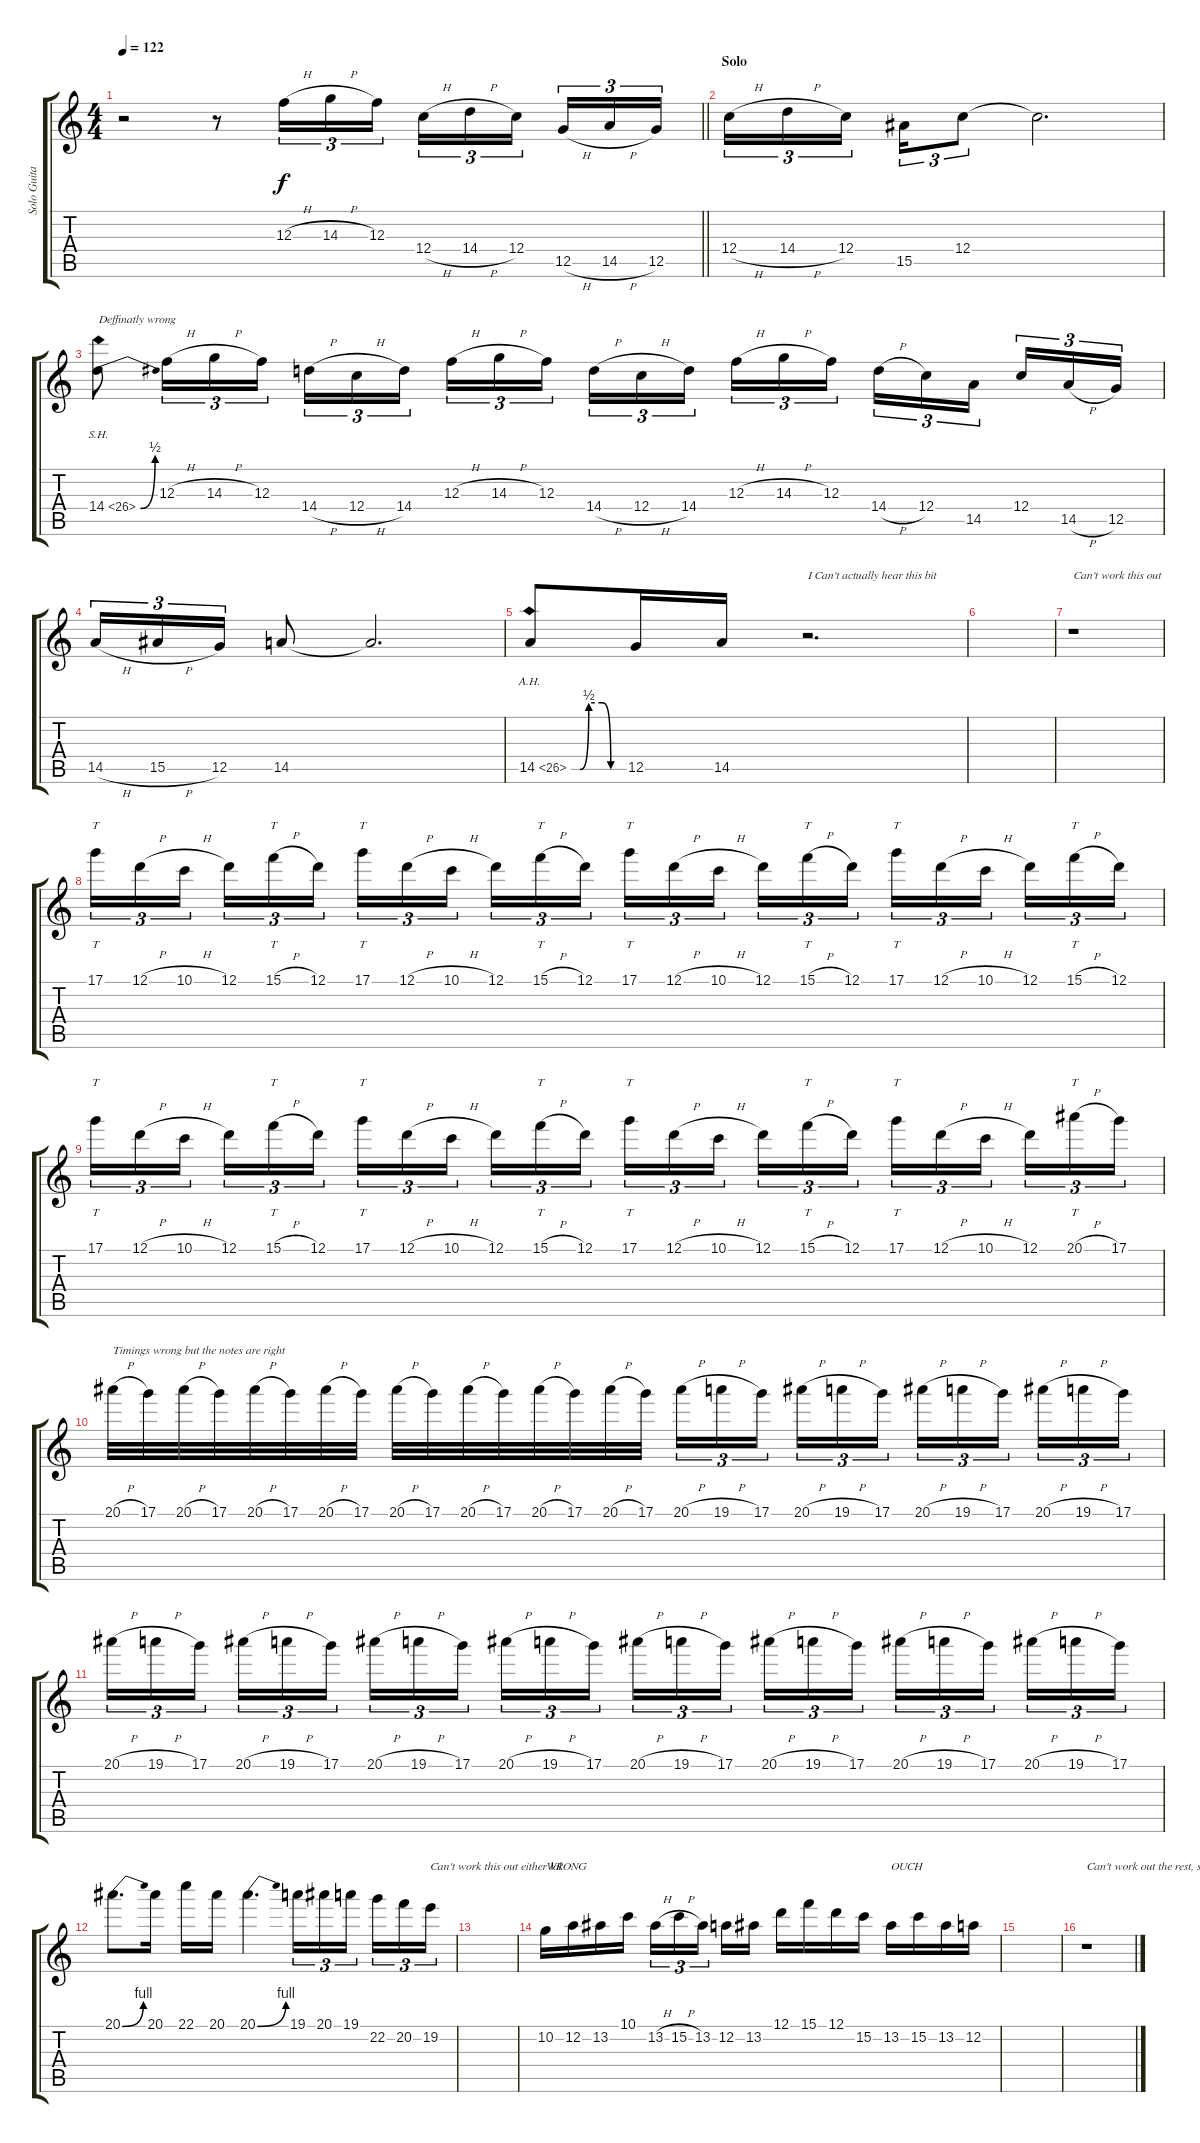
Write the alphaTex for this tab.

\track ("Solo Guitar" "Solo Guita") {instrument overdrivenguitar}
\staff {score tabs}
\tuning (D4 A3 F3 C3 G2 D2) {hide}
\ts (4 4)
\tempo 122
\clef g2
\barLineRight lightlight
\ks c
r.2{dy f} r.8 12.3{h}.16{tu (3 2)} 14.3{h}.16{tu (3 2)} 12.3.16{tu (3 2)} 12.4{h}.16{tu (3 2)} 14.4{h}.16{tu (3 2)} 12.4.16{tu (3 2) beam splitsecondary} 12.5{h}.16{tu (3 2)} 14.5{h}.16{tu (3 2)} 12.5.16{tu (3 2)} |
\section ("" "Solo")
12.4{h}.16{tu (3 2)} 14.4{h}.16{tu (3 2)} 12.4.16{tu (3 2) beam splitsecondary} 15.5.16{tu (3 2)} 12.4.8{tu (3 2)} 12.4{t}.2{d} |
14.4{be (bend 0 0 60 2) sh 12}.8{txt "Deffinatly wrong"} 12.3{h}.16{tu (3 2)} 14.3{h}.16{tu (3 2)} 12.3.16{tu (3 2)} 14.4{h}.16{tu (3 2)} 12.4{h}.16{tu (3 2)} 14.4.16{tu (3 2) beam splitsecondary} 12.3{h}.16{tu (3 2)} 14.3{h}.16{tu (3 2)} 12.3.16{tu (3 2)} 14.4{h}.16{tu (3 2)} 12.4{h}.16{tu (3 2)} 14.4.16{tu (3 2) beam splitsecondary} 12.3{h}.16{tu (3 2)} 14.3{h}.16{tu (3 2)} 12.3.16{tu (3 2)} 14.4{h}.16{tu (3 2)} 12.4.16{tu (3 2)} 14.5.16{tu (3 2) beam splitsecondary} 12.4.16{tu (3 2)} 14.5{h}.16{tu (3 2)} 12.5.16{tu (3 2)} |
14.5{h}.16{tu (3 2)} 15.5{h}.16{tu (3 2)} 12.5.16{tu (3 2)} 14.5.8 14.5{t}.2{d} |
14.5{be (custom 0 0 10 0 20 2 35 2 45 0 60 0) ah 12}.8 12.5.16 14.5.16 r.2{d txt "I Can't actually hear this bit"} |
|
r.1{txt "Can't work this out"} |
17.1.16{tt tu (3 2)} 12.1{h}.16{tu (3 2)} 10.1{h}.16{tu (3 2) beam splitsecondary} 12.1.16{tu (3 2)} 15.1{h}.16{tt tu (3 2)} 12.1.16{tu (3 2)} 17.1.16{tt tu (3 2)} 12.1{h}.16{tu (3 2)} 10.1{h}.16{tu (3 2) beam splitsecondary} 12.1.16{tu (3 2)} 15.1{h}.16{tt tu (3 2)} 12.1.16{tu (3 2)} 17.1.16{tt tu (3 2)} 12.1{h}.16{tu (3 2)} 10.1{h}.16{tu (3 2) beam splitsecondary} 12.1.16{tu (3 2)} 15.1{h}.16{tt tu (3 2)} 12.1.16{tu (3 2)} 17.1.16{tt tu (3 2)} 12.1{h}.16{tu (3 2)} 10.1{h}.16{tu (3 2) beam splitsecondary} 12.1.16{tu (3 2)} 15.1{h}.16{tt tu (3 2)} 12.1.16{tu (3 2)} |
17.1.16{tt tu (3 2)} 12.1{h}.16{tu (3 2)} 10.1{h}.16{tu (3 2) beam splitsecondary} 12.1.16{tu (3 2)} 15.1{h}.16{tt tu (3 2)} 12.1.16{tu (3 2)} 17.1.16{tt tu (3 2)} 12.1{h}.16{tu (3 2)} 10.1{h}.16{tu (3 2) beam splitsecondary} 12.1.16{tu (3 2)} 15.1{h}.16{tt tu (3 2)} 12.1.16{tu (3 2)} 17.1.16{tt tu (3 2)} 12.1{h}.16{tu (3 2)} 10.1{h}.16{tu (3 2) beam splitsecondary} 12.1.16{tu (3 2)} 15.1{h}.16{tt tu (3 2)} 12.1.16{tu (3 2)} 17.1.16{tt tu (3 2)} 12.1{h}.16{tu (3 2)} 10.1{h}.16{tu (3 2) beam splitsecondary} 12.1.16{tu (3 2)} 20.1{h}.16{tt tu (3 2)} 17.1.16{tu (3 2)} |
20.1{h}.32{txt "Timings wrong but the notes are right"} 17.1.32 20.1{h}.32 17.1.32 20.1{h}.32 17.1.32 20.1{h}.32 17.1.32 20.1{h}.32 17.1.32 20.1{h}.32 17.1.32 20.1{h}.32 17.1.32 20.1{h}.32 17.1.32 20.1{h}.16{tu (3 2)} 19.1{h}.16{tu (3 2)} 17.1.16{tu (3 2) beam splitsecondary} 20.1{h}.16{tu (3 2)} 19.1{h}.16{tu (3 2)} 17.1.16{tu (3 2)} 20.1{h}.16{tu (3 2)} 19.1{h}.16{tu (3 2)} 17.1.16{tu (3 2) beam splitsecondary} 20.1{h}.16{tu (3 2)} 19.1{h}.16{tu (3 2)} 17.1.16{tu (3 2)} |
20.1{h}.16{tu (3 2)} 19.1{h}.16{tu (3 2)} 17.1.16{tu (3 2) beam splitsecondary} 20.1{h}.16{tu (3 2)} 19.1{h}.16{tu (3 2)} 17.1.16{tu (3 2)} 20.1{h}.16{tu (3 2)} 19.1{h}.16{tu (3 2)} 17.1.16{tu (3 2) beam splitsecondary} 20.1{h}.16{tu (3 2)} 19.1{h}.16{tu (3 2)} 17.1.16{tu (3 2)} 20.1{h}.16{tu (3 2)} 19.1{h}.16{tu (3 2)} 17.1.16{tu (3 2) beam splitsecondary} 20.1{h}.16{tu (3 2)} 19.1{h}.16{tu (3 2)} 17.1.16{tu (3 2)} 20.1{h}.16{tu (3 2)} 19.1{h}.16{tu (3 2)} 17.1.16{tu (3 2) beam splitsecondary} 20.1{h}.16{tu (3 2)} 19.1{h}.16{tu (3 2)} 17.1.16{tu (3 2)} |
20.1{be (bend 0 0 60 4)}.8{d} 20.1.16 22.1.16 20.1.16 20.1{be (bend 0 0 60 4)}.4{d} 19.1.16{tu (3 2)} 20.1.16{tu (3 2)} 19.1.16{tu (3 2) beam splitsecondary} 22.2.16{tu (3 2)} 20.2.16{tu (3 2)} 19.2.16{tu (3 2) txt "Can't work this out either lol"} |
|
10.2.16{txt "WRONG"} 12.2.16 13.2.16 10.1.16 13.2{h}.16{tu (3 2)} 15.2{h}.16{tu (3 2)} 13.2.16{tu (3 2) beam splitsecondary} 12.2.16 13.2.16 12.1.16 15.1.16 12.1.16 15.2.16 13.2.16{txt "OUCH"} 15.2.16 13.2.16 12.2.16 |
|
r.1{txt "Can't work out the rest, sorry"}
